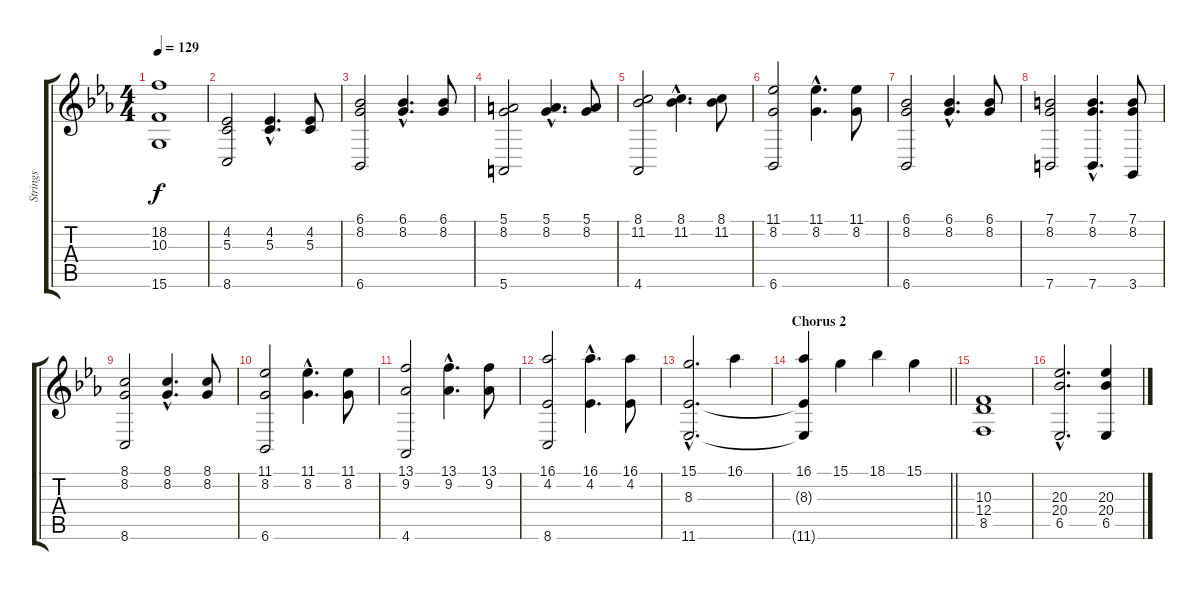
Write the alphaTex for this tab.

\track ("Strings" "Strings") {instrument stringensemble1}
\staff {score tabs}
\tuning (E4 B3 G3 D3 A2 E2) {hide}
\ts (4 4)
\tempo 129
\clef g2
\ks eb
(18.2 10.3 15.6).1{dy f} |
(4.2 5.3 8.6).2 (4.2{hac} 5.3{hac}).4{d} (4.2 5.3).8 |
(6.1 8.2 6.6).2 (6.1{hac} 8.2{hac}).4{d} (6.1 8.2).8 |
(5.1 8.2 5.6).2 (5.1{hac} 8.2{hac}).4{d} (5.1 8.2).8 |
(8.1 11.2 4.6).2 (8.1{hac} 11.2{hac}).4{d} (8.1 11.2).8 |
(11.1 8.2 6.6).2 (11.1{hac} 8.2{hac}).4{d} (11.1 8.2).8 |
(6.1 8.2 6.6).2 (6.1{hac} 8.2{hac}).4{d} (6.1 8.2).8 |
(7.1 8.2 7.6).2 (7.1{hac} 8.2{hac} 7.6{hac}).4{d} (7.1 8.2 3.6).8 |
(8.1 8.2 8.6).2 (8.1{hac} 8.2{hac}).4{d} (8.1 8.2).8 |
(11.1 8.2 6.6).2 (11.1{hac} 8.2{hac}).4{d} (11.1 8.2).8 |
(13.1 9.2 4.6).2 (13.1{hac} 9.2{hac}).4{d} (13.1 9.2).8 |
(16.1 4.2 8.6).2 (16.1{hac} 4.2{hac}).4{d} (16.1 4.2).8 |
(15.1{hac} 8.3{hac} 11.6{hac}).2{d} 16.1.4 |
\section ("" "Chorus 2")
\barLineRight lightlight
(16.1 8.3{t} 11.6{t}).4 15.1.4 18.1.4 15.1.4 |
(10.3 12.4 8.5).1 |
(20.3{hac} 20.4{hac} 6.5{hac}).2{d} (20.3 20.4 6.5).4
